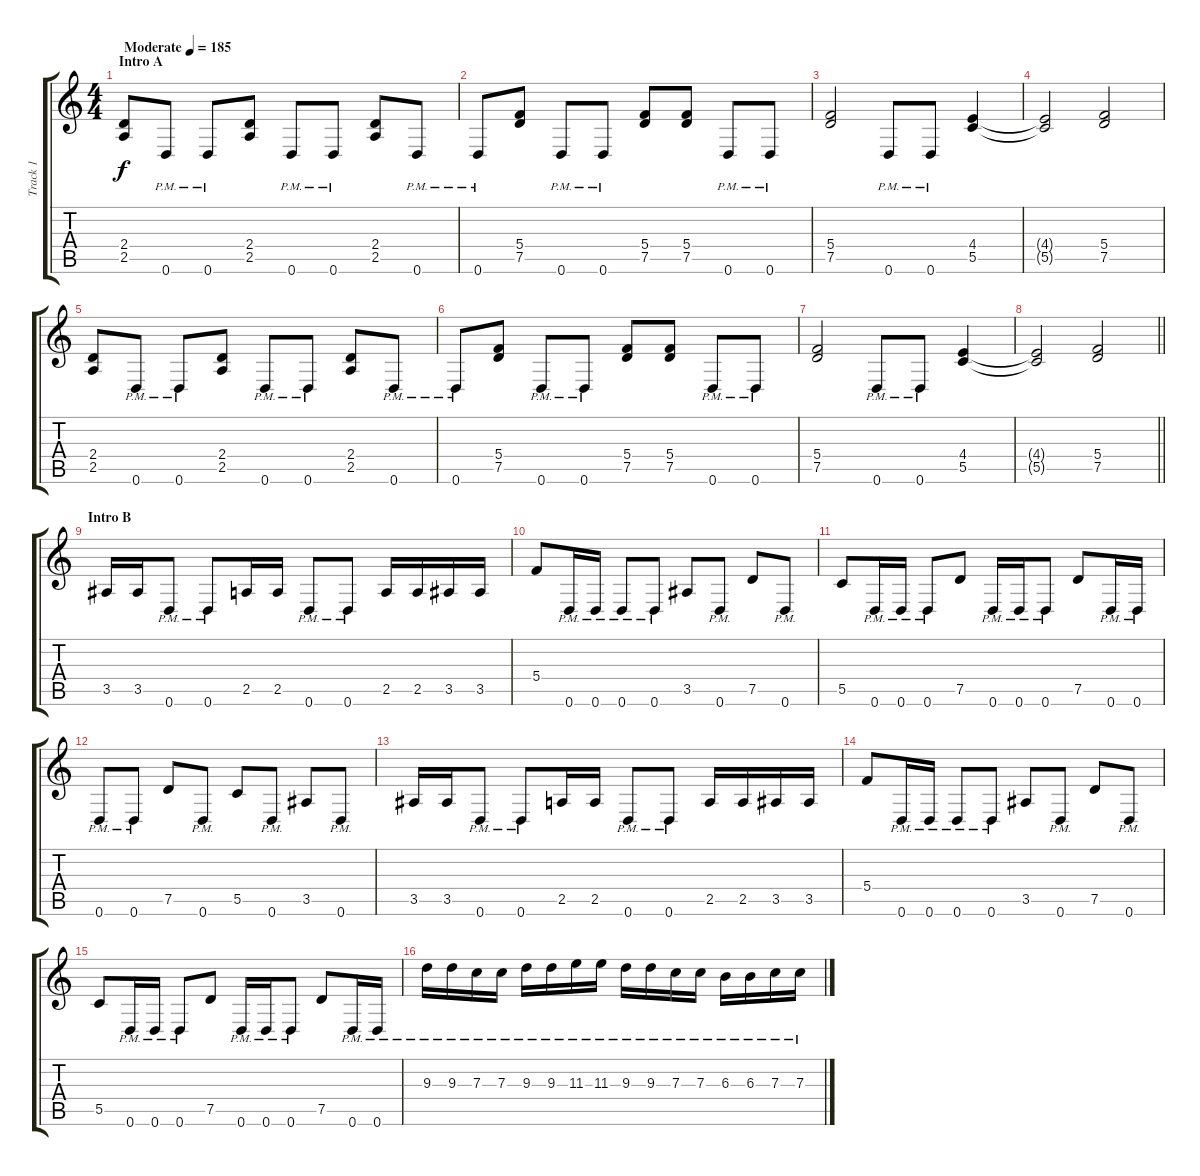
\track ("Track 1" "Track 1") {instrument distortionguitar}
\staff {score tabs}
\tuning (D4 A3 F3 C3 G2 D2) {hide}
\ts (4 4)
\section ("" "Intro A")
\tempo (185 "Moderate")
\clef g2
\ks c
(2.4 2.5).8{dy f instrument distortionguitar} 0.6{pm}.8 0.6{pm}.8 (2.4 2.5).8 0.6{pm}.8 0.6{pm}.8 (2.4 2.5).8 0.6{pm}.8 |
0.6{pm}.8 (5.4 7.5).8 0.6{pm}.8 0.6{pm}.8 (5.4 7.5).8 (5.4 7.5).8 0.6{pm}.8 0.6{pm}.8 |
(5.4 7.5).2 0.6{pm}.8 0.6{pm}.8 (4.4 5.5).4 |
(4.4{t} 5.5{t}).2 (5.4 7.5).2 |
(2.4 2.5).8 0.6{pm}.8 0.6{pm}.8 (2.4 2.5).8 0.6{pm}.8 0.6{pm}.8 (2.4 2.5).8 0.6{pm}.8 |
0.6{pm}.8 (5.4 7.5).8 0.6{pm}.8 0.6{pm}.8 (5.4 7.5).8 (5.4 7.5).8 0.6{pm}.8 0.6{pm}.8 |
(5.4 7.5).2 0.6{pm}.8 0.6{pm}.8 (4.4 5.5).4 |
\barLineRight lightlight
(4.4{t} 5.5{t}).2 (5.4 7.5).2 |
\section ("" "Intro B")
3.5.16 3.5.16 0.6{pm}.8 0.6{pm}.8 2.5.16 2.5.16 0.6{pm}.8 0.6{pm}.8 2.5.16 2.5.16 3.5.16 3.5.16 |
5.4.8 0.6{pm}.16 0.6{pm}.16 0.6{pm}.8 0.6{pm}.8 3.5.8 0.6{pm}.8 7.5.8 0.6{pm}.8 |
5.5.8 0.6{pm}.16 0.6{pm}.16 0.6{pm}.8 7.5.8 0.6{pm}.16 0.6{pm}.16 0.6{pm}.8 7.5.8 0.6{pm}.16 0.6{pm}.16 |
0.6{pm}.8 0.6{pm}.8 7.5.8 0.6{pm}.8 5.5.8 0.6{pm}.8 3.5.8 0.6{pm}.8 |
3.5.16 3.5.16 0.6{pm}.8 0.6{pm}.8 2.5.16 2.5.16 0.6{pm}.8 0.6{pm}.8 2.5.16 2.5.16 3.5.16 3.5.16 |
5.4.8 0.6{pm}.16 0.6{pm}.16 0.6{pm}.8 0.6{pm}.8 3.5.8 0.6{pm}.8 7.5.8 0.6{pm}.8 |
5.5.8 0.6{pm}.16 0.6{pm}.16 0.6{pm}.8 7.5.8 0.6{pm}.16 0.6{pm}.16 0.6{pm}.8 7.5.8 0.6{pm}.16 0.6{pm}.16 |
9.3{pm}.16 9.3{pm}.16 7.3{pm}.16 7.3{pm}.16 9.3{pm}.16 9.3{pm}.16 11.3{pm}.16 11.3{pm}.16 9.3{pm}.16 9.3{pm}.16 7.3{pm}.16 7.3{pm}.16 6.3{pm}.16 6.3{pm}.16 7.3{pm}.16 7.3{pm}.16
